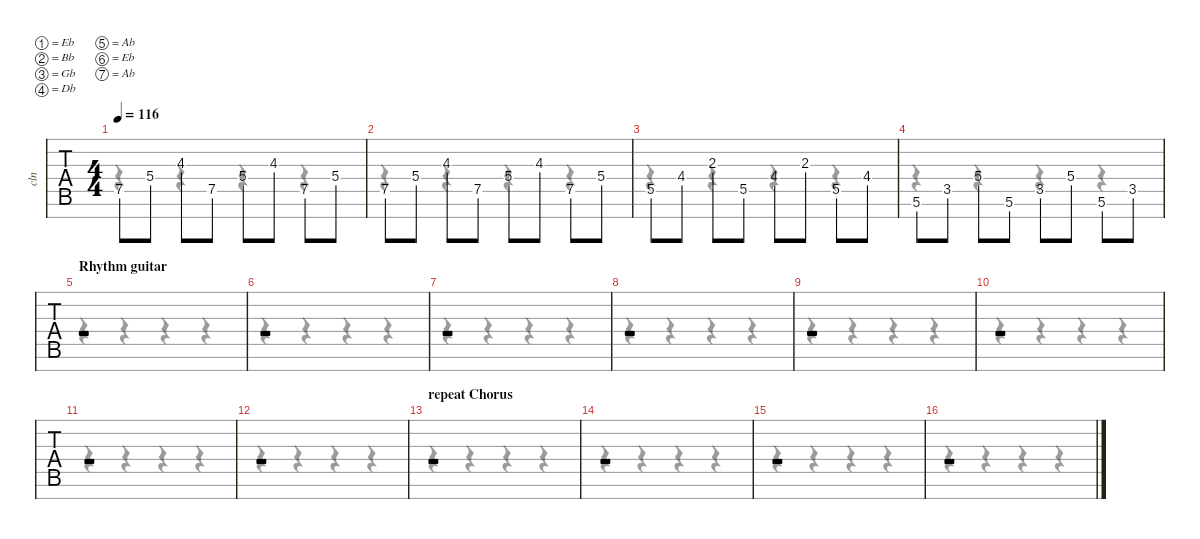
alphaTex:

\defaultSystemsLayout 4
\hideDynamics
\bracketExtendMode nobrackets
\track ("Clean " "cln") {instrument electricguitarmuted}
\staff {tabs}
\tuning (Eb4 Bb3 Gb3 Db3 Ab2 Eb2 Ab1)
\voice
\ts (4 4)
\tempo 116
\clef g2
\ks c
7.5{acc #}.8{dy f beam Up} 5.4{acc #}.8{beam Up} 4.3{acc #}.8{beam Up} 7.5{acc #}.8{beam Up} 5.4{acc #}.8{beam Up} 4.3{acc #}.8{beam Up} 7.5{acc #}.8{beam Up} 5.4{acc #}.8{beam Up} |
7.5{acc #}.8{beam Up} 5.4{acc #}.8{beam Up} 4.3{acc #}.8{beam Up} 7.5{acc #}.8{beam Up} 5.4{acc #}.8{beam Up} 4.3{acc #}.8{beam Up} 7.5{acc #}.8{beam Up} 5.4{acc #}.8{beam Up} |
5.5{acc #}.8{beam Up} 4.4.8{beam Up} 2.3{acc #}.8{beam Up} 5.5{acc #}.8{beam Up} 4.4.8{beam Up} 2.3{acc #}.8{beam Up} 5.5{acc #}.8{beam Up} 4.4.8{beam Up} |
5.6{acc #}.8{beam Up} 3.5.8{beam Up} 5.4{acc #}.8{beam Up} 5.6{acc #}.8{beam Up} 3.5.8{beam Up} 5.4{acc #}.8{beam Up} 5.6{acc #}.8{beam Up} 3.5.8{beam Up} |
\section ("" "Rhythm guitar")
r.1{beam Up} |
r.1{beam Up} |
r.1{beam Up} |
r.1{beam Up} |
r.1{beam Up} |
r.1{beam Up} |
r.1{beam Up} |
r.1{beam Up} |
\section ("" "repeat Chorus")
r.1{beam Up} |
r.1{beam Up} |
r.1{beam Up} |
r.1{beam Up}
\voice
\clef g2
\ottava regular
\simile none
\ks c
r.4{dy mf beam Down} r.4{beam Down} r.4{beam Down} r.4{beam Down} |
r.4{beam Down} r.4{beam Down} r.4{beam Down} r.4{beam Down} |
r.4{beam Down} r.4{beam Down} r.4{beam Down} r.4{beam Down} |
r.4{beam Down} r.4{beam Down} r.4{beam Down} r.4{beam Down} |
r.4{beam Down} r.4{beam Down} r.4{beam Down} r.4{beam Down} |
r.4{beam Down} r.4{beam Down} r.4{beam Down} r.4{beam Down} |
r.4{beam Down} r.4{beam Down} r.4{beam Down} r.4{beam Down} |
r.4{beam Down} r.4{beam Down} r.4{beam Down} r.4{beam Down} |
r.4{beam Down} r.4{beam Down} r.4{beam Down} r.4{beam Down} |
r.4{beam Down} r.4{beam Down} r.4{beam Down} r.4{beam Down} |
r.4{beam Down} r.4{beam Down} r.4{beam Down} r.4{beam Down} |
r.4{beam Down} r.4{beam Down} r.4{beam Down} r.4{beam Down} |
r.4{beam Down} r.4{beam Down} r.4{beam Down} r.4{beam Down} |
r.4{beam Down} r.4{beam Down} r.4{beam Down} r.4{beam Down} |
r.4{beam Down} r.4{beam Down} r.4{beam Down} r.4{beam Down} |
r.4{beam Down} r.4{beam Down} r.4{beam Down} r.4{beam Down}
